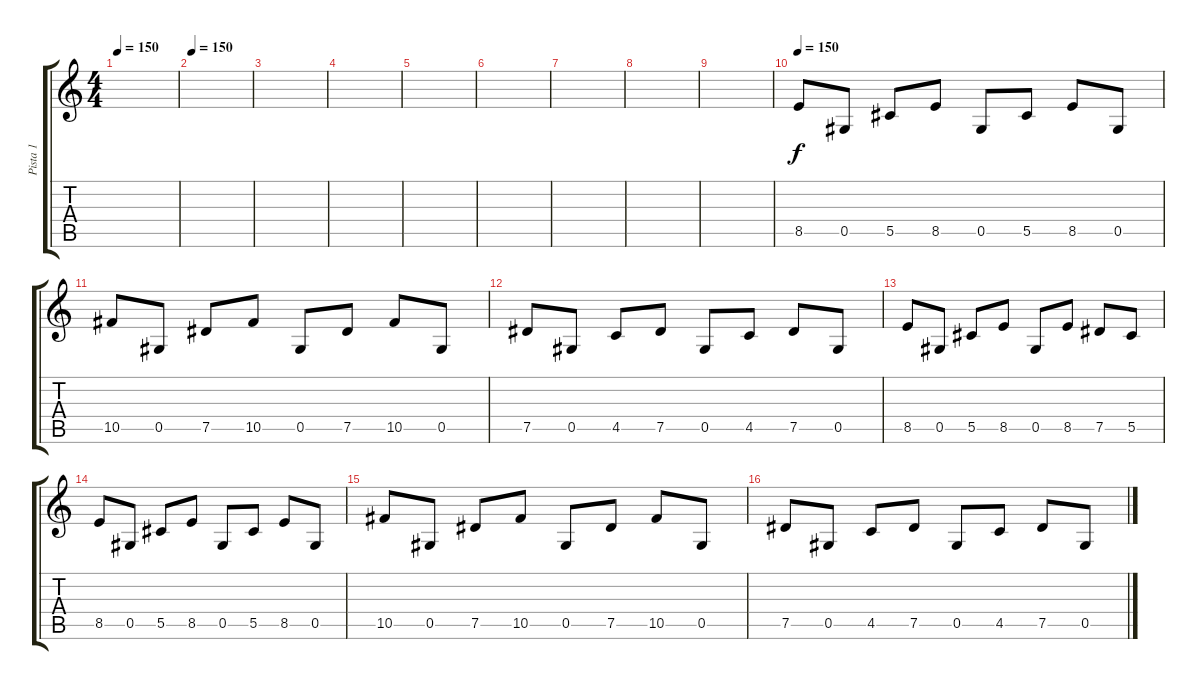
\track ("Pista 1" "Pista 1") {instrument distortionguitar}
\staff {score tabs}
\tuning (Eb4 Bb3 Gb3 Db3 Ab2 Eb2) {hide}
\ts (4 4)
\tempo 150
\clef g2
\ks c
|
\tempo 150
|
|
|
|
|
|
|
|
\tempo 150
8.5.8 0.5.8 5.5.8 8.5.8 0.5.8 5.5.8 8.5.8 0.5.8 |
10.5.8 0.5.8 7.5.8 10.5.8 0.5.8 7.5.8 10.5.8 0.5.8 |
7.5.8 0.5.8 4.5.8 7.5.8 0.5.8 4.5.8 7.5.8 0.5.8 |
8.5.8 0.5.8 5.5.8 8.5.8 0.5.8 8.5.8 7.5.8 5.5.8 |
8.5.8 0.5.8 5.5.8 8.5.8 0.5.8 5.5.8 8.5.8 0.5.8 |
10.5.8 0.5.8 7.5.8 10.5.8 0.5.8 7.5.8 10.5.8 0.5.8 |
7.5.8 0.5.8 4.5.8 7.5.8 0.5.8 4.5.8 7.5.8 0.5.8
